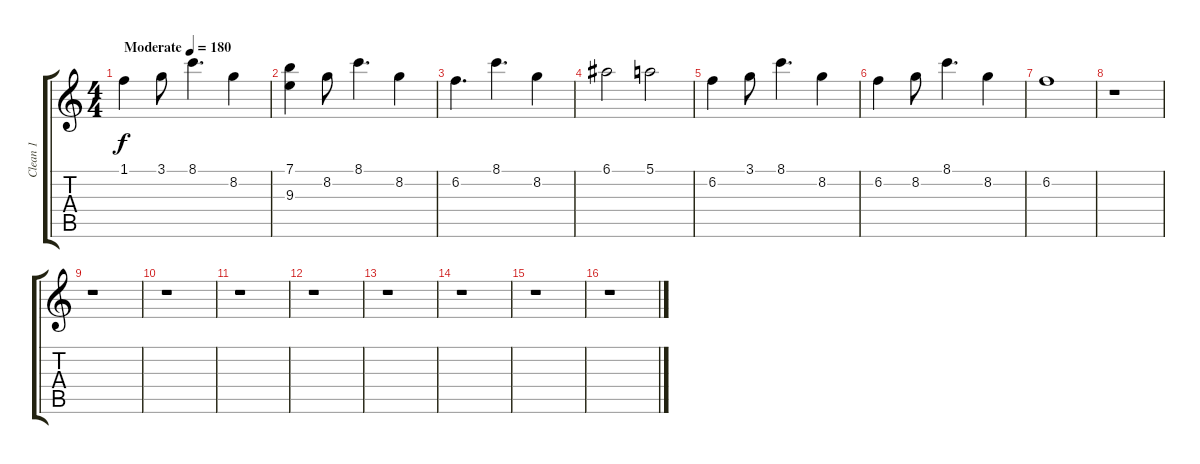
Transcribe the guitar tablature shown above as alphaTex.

\track ("Clean 1" "Clean 1") {instrument electricguitarclean}
\staff {score tabs}
\tuning (E4 B3 G3 D3 A2 E2) {hide}
\ts (4 4)
\tempo (180 "Moderate")
\clef g2
\ks c
1.1.4{dy f instrument electricguitarclean} 3.1.8 8.1.4{d} 8.2.4 |
(7.1 9.3).4 8.2.8 8.1.4{d} 8.2.4 |
6.2.4{d} 8.1.4{d} 8.2.4 |
6.1.2 5.1.2 |
6.2.4 3.1.8 8.1.4{d} 8.2.4 |
6.2.4 8.2.8 8.1.4{d} 8.2.4 |
6.2.1 |
r.1 |
r.1 |
r.1 |
r.1 |
r.1 |
r.1 |
r.1 |
r.1 |
r.1
